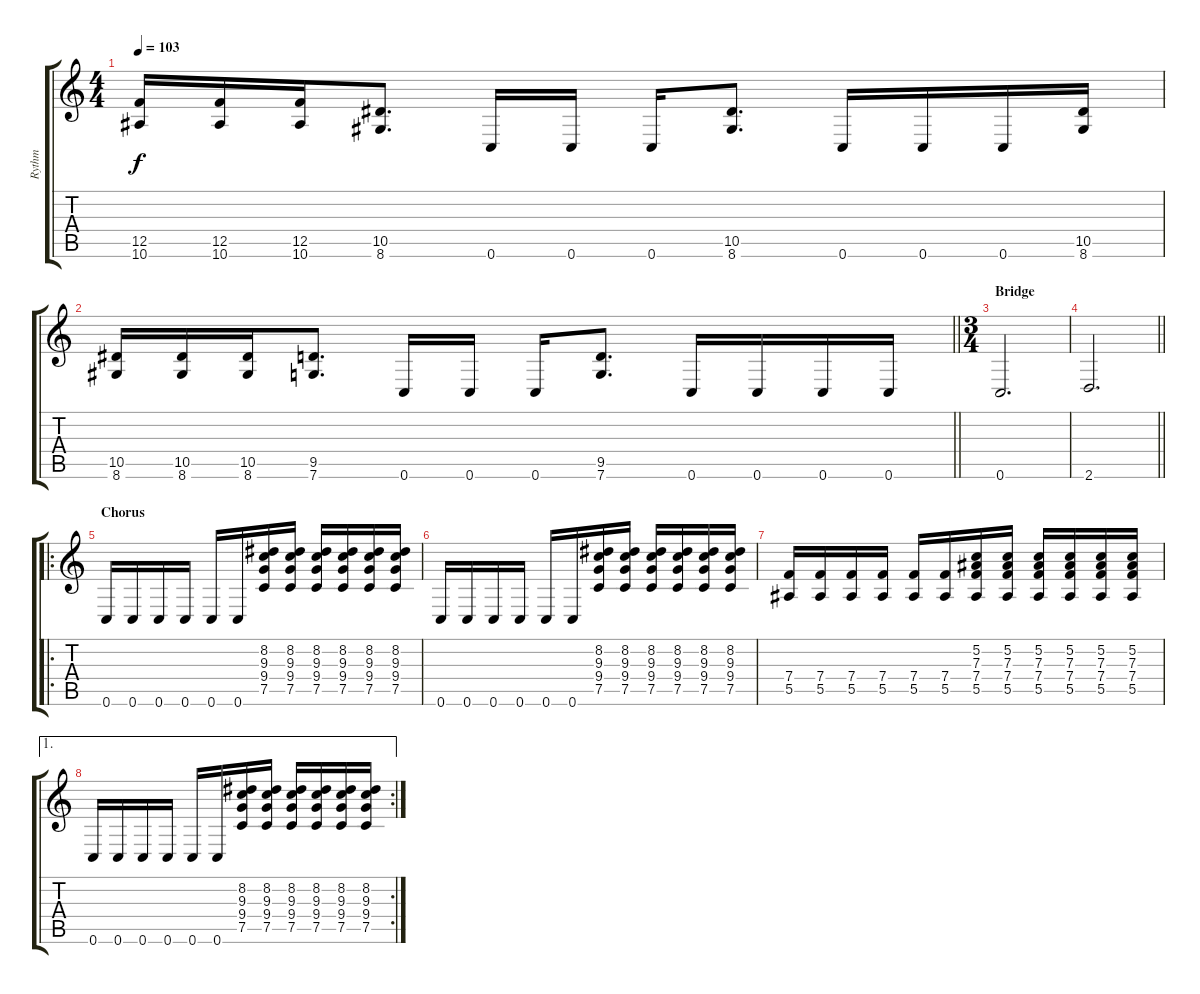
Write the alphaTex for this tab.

\track ("Rythm" "Rythm") {instrument distortionguitar}
\staff {score tabs}
\tuning (C4 G3 Eb3 Bb2 F2 C2) {hide}
\ts (4 4)
\tempo 103
\clef g2
\ks c
(12.5 10.6).16{dy f} (12.5 10.6).16 (12.5 10.6).16 (10.5 8.6).8{d} 0.6.16 0.6.16 0.6.16 (10.5 8.6).8{d} 0.6.16 0.6.16 0.6.16 (10.5 8.6).16 |
\barLineRight lightlight
(10.5 8.6).16 (10.5 8.6).16 (10.5 8.6).16 (9.5 7.6).8{d} 0.6.16 0.6.16 0.6.16 (9.5 7.6).8{d} 0.6.16 0.6.16 0.6.16 0.6.16 |
\ts (3 4)
\section ("" "Bridge")
0.6.2{d} |
\barLineRight lightlight
2.6.2{d} |
\ro
\section ("" "Chorus")
0.6.16 0.6.16 0.6.16 0.6.16 0.6.16 0.6.16 (8.2 9.3 9.4 7.5).16 (8.2 9.3 9.4 7.5).16 (8.2 9.3 9.4 7.5).16 (8.2 9.3 9.4 7.5).16 (8.2 9.3 9.4 7.5).16 (8.2 9.3 9.4 7.5).16 |
0.6.16 0.6.16 0.6.16 0.6.16 0.6.16 0.6.16 (8.2 9.3 9.4 7.5).16 (8.2 9.3 9.4 7.5).16 (8.2 9.3 9.4 7.5).16 (8.2 9.3 9.4 7.5).16 (8.2 9.3 9.4 7.5).16 (8.2 9.3 9.4 7.5).16 |
(7.4 5.5).16 (7.4 5.5).16 (7.4 5.5).16 (7.4 5.5).16 (7.4 5.5).16 (7.4 5.5).16 (5.2 7.3 7.4 5.5).16 (5.2 7.3 7.4 5.5).16 (5.2 7.3 7.4 5.5).16 (5.2 7.3 7.4 5.5).16 (5.2 7.3 7.4 5.5).16 (5.2 7.3 7.4 5.5).16 |
\ae 1
\rc 2
0.6.16 0.6.16 0.6.16 0.6.16 0.6.16 0.6.16 (8.2 9.3 9.4 7.5).16 (8.2 9.3 9.4 7.5).16 (8.2 9.3 9.4 7.5).16 (8.2 9.3 9.4 7.5).16 (8.2 9.3 9.4 7.5).16 (8.2 9.3 9.4 7.5).16
